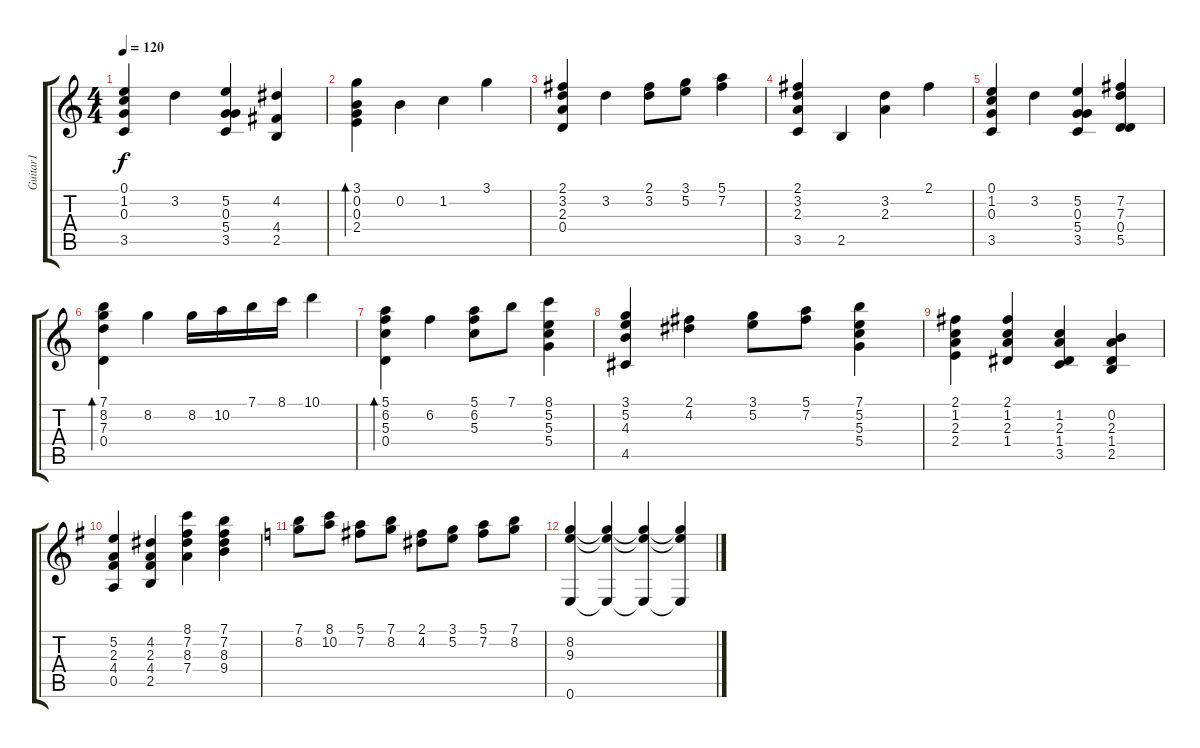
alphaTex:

\track ("Guitar1" "Guitar1") {instrument acousticguitarnylon}
\staff {score tabs}
\tuning (E4 B3 G3 D3 A2 E2) {hide}
\ts (4 4)
\tempo 120
\clef g2
\ks c
(0.1 1.2 0.3 3.5).4{dy f} 3.2.4 (5.2 0.3 5.4 3.5).4 (4.2 4.4 2.5).4 |
(3.1 0.2 0.3 2.4).4{bd 60} 0.2.4 1.2.4 3.1.4 |
(2.1 3.2 2.3 0.4).4 3.2.4 (2.1 3.2).8 (3.1 5.2).8 (5.1 7.2).4 |
(2.1 3.2 2.3 3.5).4 2.5.4 (3.2 2.3).4 2.1.4 |
(0.1 1.2 0.3 3.5).4 3.2.4 (5.2 0.3 5.4 3.5).4 (7.2 7.3 0.4 5.5).4 |
(7.1 8.2 7.3 0.4).4{bd 60} 8.2.4 8.2.16 10.2.16 7.1.16 8.1.16 10.1.4 |
(5.1 6.2 5.3 0.4).4{bd 60} 6.2.4 (5.1 6.2 5.3).8 7.1.8 (8.1 5.2 5.3 5.4).4 |
(3.1 5.2 4.3 4.5).4 (2.1 4.2).4 (3.1 5.2).8 (5.1 7.2).8 (7.1 5.2 5.3 5.4).4 |
(2.1 1.2 2.3 2.4).4 (2.1 1.2 2.3 1.4).4 (1.2 2.3 1.4 3.5).4 (0.2 2.3 1.4 2.5).4 |
\ks g
(5.2 2.3 4.4 0.5).4 (4.2 2.3 4.4 2.5).4 (8.1 7.2 8.3 7.4).4 (7.1 7.2 8.3 9.4).4 |
\ks c
(7.1 8.2).8 (8.1 10.2).8 (5.1 7.2).8 (7.1 8.2).8 (2.1 4.2).8 (3.1 5.2).8 (5.1 7.2).8 (7.1 8.2).8 |
(8.2 9.3 0.6).4 (8.2{t} 9.3{t} 0.6{t}).4 (8.2{t} 9.3{t} 0.6{t}).4 (8.2{t} 9.3{t} 0.6{t}).4
